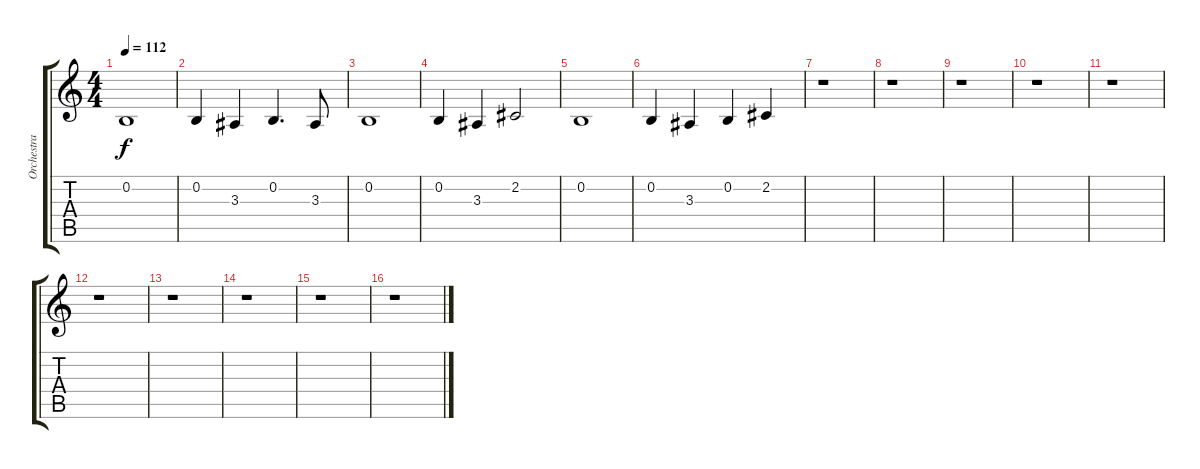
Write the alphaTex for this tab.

\track ("Orchestra" "Orchestra") {instrument viola}
\staff {score tabs}
\tuning (E4 B3 G3 D3 A2 E2) {hide}
\ts (4 4)
\tempo 112
\clef g2
\ks c
0.2.1{dy f volume 6} |
0.2.4 3.3.4 0.2.4{d} 3.3.8 |
0.2.1 |
0.2.4 3.3.4 2.2.2 |
0.2.1 |
0.2.4 3.3.4 0.2.4 2.2.4 |
r.1 |
r.1 |
r.1 |
r.1 |
r.1 |
r.1 |
r.1 |
r.1 |
r.1 |
r.1
